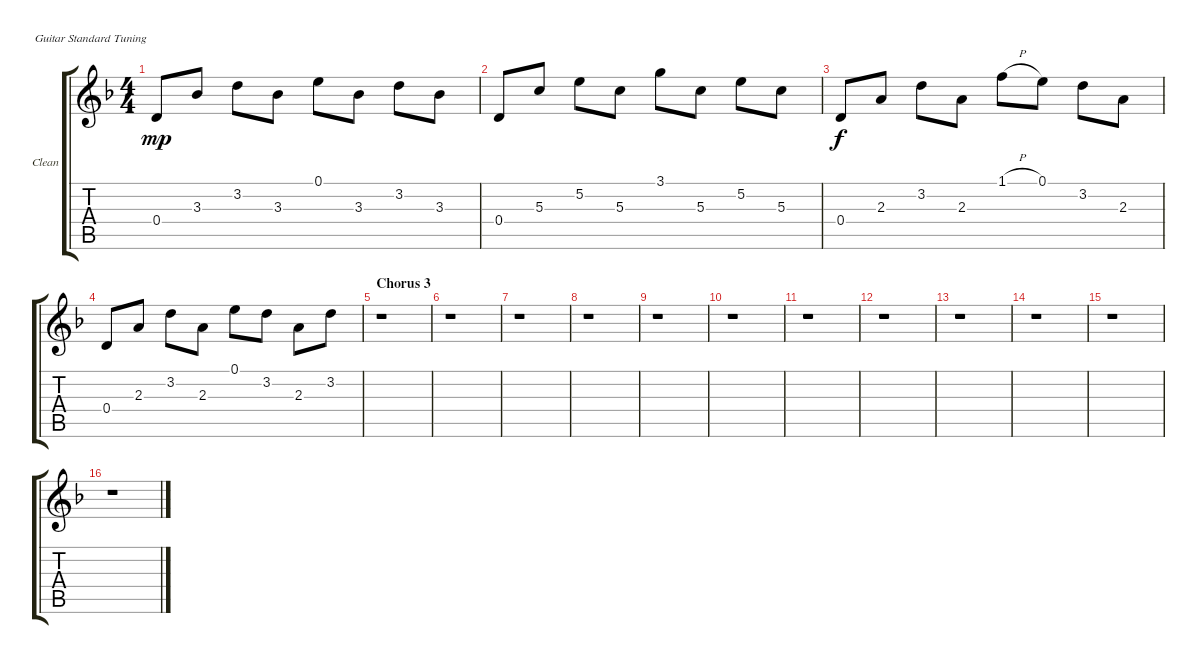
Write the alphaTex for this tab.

\bracketExtendMode groupsimilarinstruments
\firstSystemTrackNameOrientation horizontal
\otherSystemsTrackNameOrientation horizontal
\track ("Guitar Clean" "Clean") {instrument electricguitarclean}
\staff {score tabs}
\tuning (E4 B3 G3 D3 A2 E2)
\ts (4 4)
\tempo (125 hide)
\clef g2
\ks dminor
0.4.8{dy mp} 3.3.8 3.2.8 3.3.8 0.1.8 3.3.8 3.2.8 3.3.8 |
0.4.8 5.3.8 5.2.8 5.3.8 3.1.8 5.3.8 5.2.8 5.3.8 |
0.4.8{dy f} 2.3.8 3.2.8 2.3.8 1.1{h}.8 0.1.8 3.2.8 2.3.8 |
0.4.8 2.3.8 3.2.8 2.3.8 0.1.8 3.2.8 2.3.8 3.2.8 |
\section ("" "Chorus 3")
r.1 |
r.1 |
r.1 |
r.1 |
r.1 |
r.1 |
r.1 |
r.1 |
r.1 |
r.1 |
r.1 |
r.1
